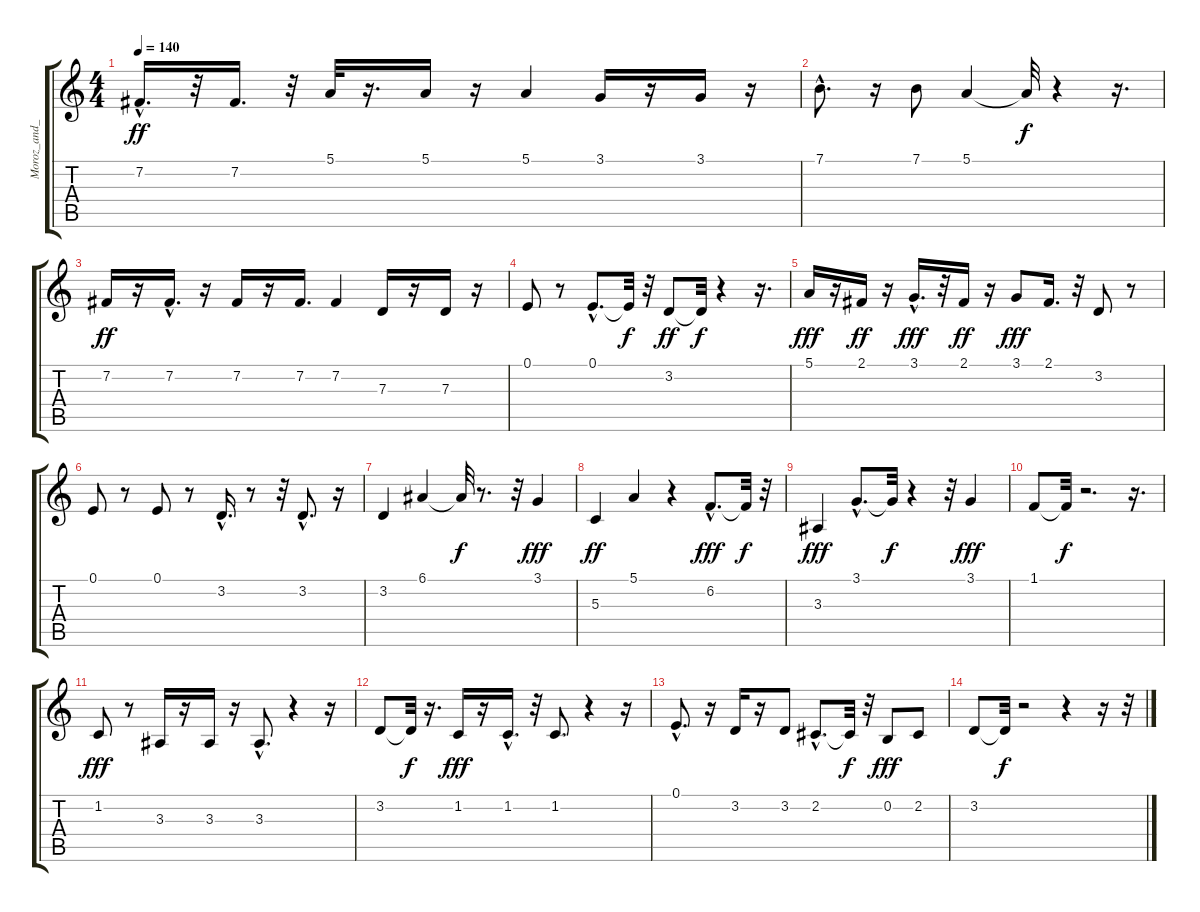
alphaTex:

\track ("Moroz_and_Snegur" "Moroz_and_") {instrument pad4choir}
\staff {score tabs}
\tuning (E4 B3 G3 D3 A2 E2) {hide}
\ts (4 4)
\tempo 140
\clef g2
\ks c
7.2{hac}.16{d dy ff} r.32 7.2.16{d} r.32 5.1.32 r.16{d} 5.1.16 r.16 5.1.4 3.1.16 r.16 3.1.16 r.16 |
7.1{hac}.8{d} r.16 7.1.8 5.1.4 5.1{t}.32{dy f} r.4 r.16{d} |
7.2.16{dy ff} r.16 7.2{hac}.16{d} r.16 7.2.16 r.16 7.2.16{d} 7.2.4 7.3.16 r.16 7.3.16 r.16 |
0.1.8 r.8 0.1{hac}.8{d} 0.1{t}.32{dy f} r.32 3.2.8{dy ff} 3.2{t}.32{dy f} r.4 r.16{d} |
5.1.16{dy fff} r.16 2.1.16{dy ff} r.16 3.1{hac}.16{d dy fff} r.32 2.1.16{dy ff} r.16 3.1.8{dy fff} 2.1.16{d} r.32 3.2.8 r.8 |
0.1.8 r.8 0.1.8 r.8 3.2{hac}.16{d} r.8 r.32 3.2{hac}.8{d} r.16 |
3.2.4 6.1.4 6.1{t}.32{dy f} r.8{d} r.32 3.1.4{dy fff} |
5.3.4{dy ff} 5.1.4 r.4 6.2{hac}.8{d dy fff} 6.2{t}.32{dy f} r.32 |
3.3.4{dy fff} 3.1{hac}.8{d} 3.1{t}.32{dy f} r.4 r.32 3.1.4{dy fff} |
1.1.8 1.1{t}.32{dy f} r.2{d} r.16{d} |
1.2.8{dy fff} r.8 3.3.16 r.16 3.3.16 r.16 3.3{hac}.8{d} r.4 r.16 |
3.2.8 3.2{t}.32{dy f} r.16{d} 1.2.16{dy fff} r.16 1.2{hac}.16{d} r.32 1.2.8{d} r.4 r.16 |
0.1{hac}.8{d} r.16 3.2.16 r.16 3.2.8 2.2{hac}.8{d} 2.2{t}.32{dy f} r.32 0.2.8{dy fff} 2.2.8 |
3.2.8 3.2{t}.32{dy f} r.2 r.4 r.16 r.32
